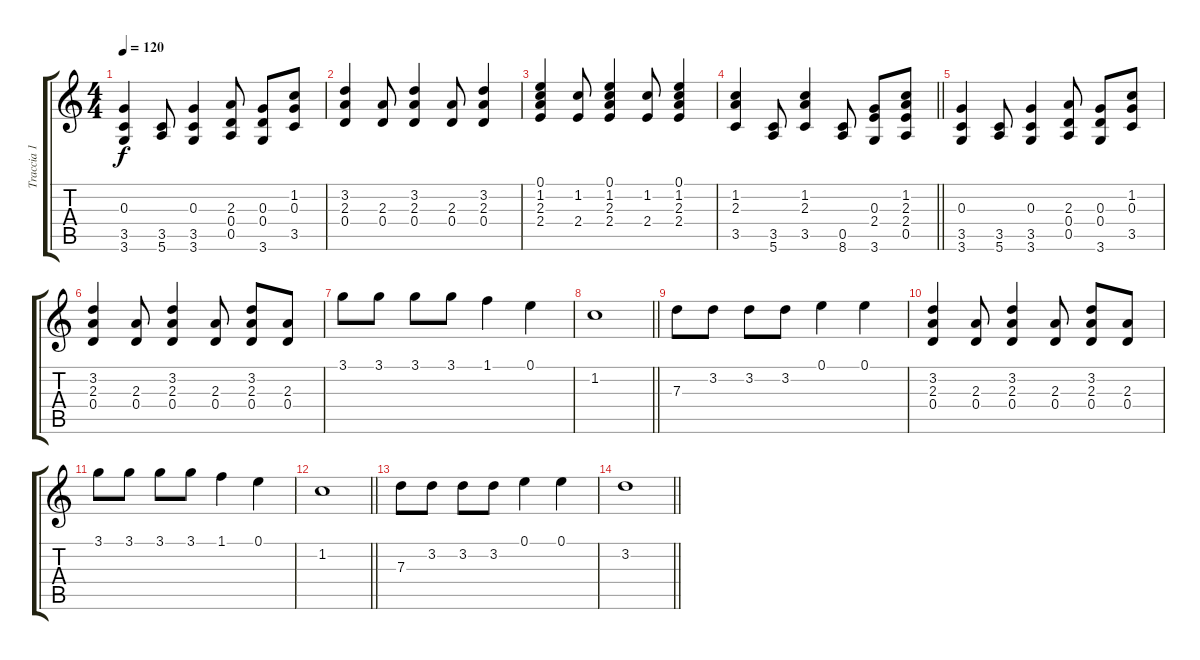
\track ("Traccia 1" "Traccia 1") {instrument acousticguitarsteel}
\staff {score tabs}
\tuning (E4 B3 G3 D3 A2 E2) {hide}
\ts (4 4)
\tempo 120
\clef g2
\ks c
(0.3 3.5 3.6).4{dy f} (3.5 5.6).8 (0.3 3.5 3.6).4 (2.3 0.4 0.5).8 (0.3 0.4 3.6).8 (1.2 0.3 3.5).8 |
(3.2 2.3 0.4).4 (2.3 0.4).8 (3.2 2.3 0.4).4 (2.3 0.4).8 (3.2 2.3 0.4).4 |
(0.1 1.2 2.3 2.4).4 (1.2 2.4).8 (0.1 1.2 2.3 2.4).4 (1.2 2.4).8 (0.1 1.2 2.3 2.4).4 |
\barLineRight lightlight
(1.2 2.3 3.5).4 (3.5 5.6).8 (1.2 2.3 3.5).4 (0.5 8.6).8 (0.3 2.4 3.6).8 (1.2 2.3 2.4 0.5).8 |
(0.3 3.5 3.6).4 (3.5 5.6).8 (0.3 3.5 3.6).4 (2.3 0.4 0.5).8 (0.3 0.4 3.6).8 (1.2 0.3 3.5).8 |
(3.2 2.3 0.4).4 (2.3 0.4).8 (3.2 2.3 0.4).4 (2.3 0.4).8 (3.2 2.3 0.4).8 (2.3 0.4).8 |
3.1.8 3.1.8 3.1.8 3.1.8 1.1.4 0.1.4 |
\barLineRight lightlight
1.2.1 |
7.3.8 3.2.8 3.2.8 3.2.8 0.1.4 0.1.4 |
(3.2 2.3 0.4).4 (2.3 0.4).8 (3.2 2.3 0.4).4 (2.3 0.4).8 (3.2 2.3 0.4).8 (2.3 0.4).8 |
3.1.8 3.1.8 3.1.8 3.1.8 1.1.4 0.1.4 |
\barLineRight lightlight
1.2.1 |
7.3.8 3.2.8 3.2.8 3.2.8 0.1.4 0.1.4 |
\barLineRight lightlight
3.2.1
